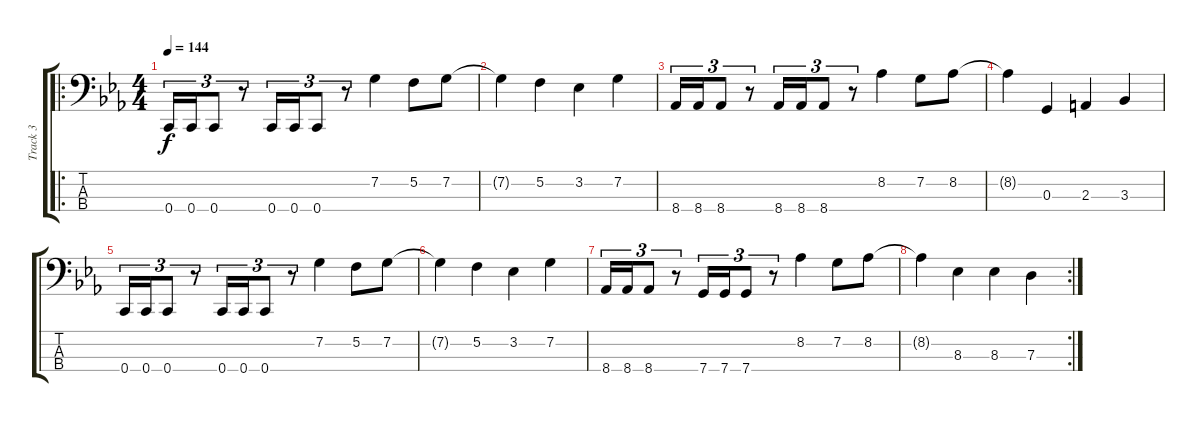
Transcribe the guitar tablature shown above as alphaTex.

\track ("Track 3" "Track 3") {instrument distortionguitar}
\staff {score tabs}
\tuning (F2 C2 G1 C1) {hide}
\ro
\ts (4 4)
\tempo 144
\clef f4
\ks cminor
0.4.16{tu (3 2) dy f} 0.4.16{tu (3 2)} 0.4.8{tu (3 2)} r.8{tu (3 2)} 0.4.16{tu (3 2)} 0.4.16{tu (3 2)} 0.4.8{tu (3 2)} r.8{tu (3 2)} 7.2.4 5.2.8 7.2.8 |
7.2{t}.4 5.2.4 3.2.4 7.2.4 |
8.4.16{tu (3 2)} 8.4.16{tu (3 2)} 8.4.8{tu (3 2)} r.8{tu (3 2)} 8.4.16{tu (3 2)} 8.4.16{tu (3 2)} 8.4.8{tu (3 2)} r.8{tu (3 2)} 8.2.4 7.2.8 8.2.8 |
8.2{t}.4 0.3.4 2.3.4 3.3.4 |
0.4.16{tu (3 2)} 0.4.16{tu (3 2)} 0.4.8{tu (3 2)} r.8{tu (3 2)} 0.4.16{tu (3 2)} 0.4.16{tu (3 2)} 0.4.8{tu (3 2)} r.8{tu (3 2)} 7.2.4 5.2.8 7.2.8 |
7.2{t}.4 5.2.4 3.2.4 7.2.4 |
8.4.16{tu (3 2)} 8.4.16{tu (3 2)} 8.4.8{tu (3 2)} r.8{tu (3 2)} 7.4.16{tu (3 2)} 7.4.16{tu (3 2)} 7.4.8{tu (3 2)} r.8{tu (3 2)} 8.2.4 7.2.8 8.2.8 |
\rc 2
8.2{t}.4 8.3.4 8.3.4 7.3.4
